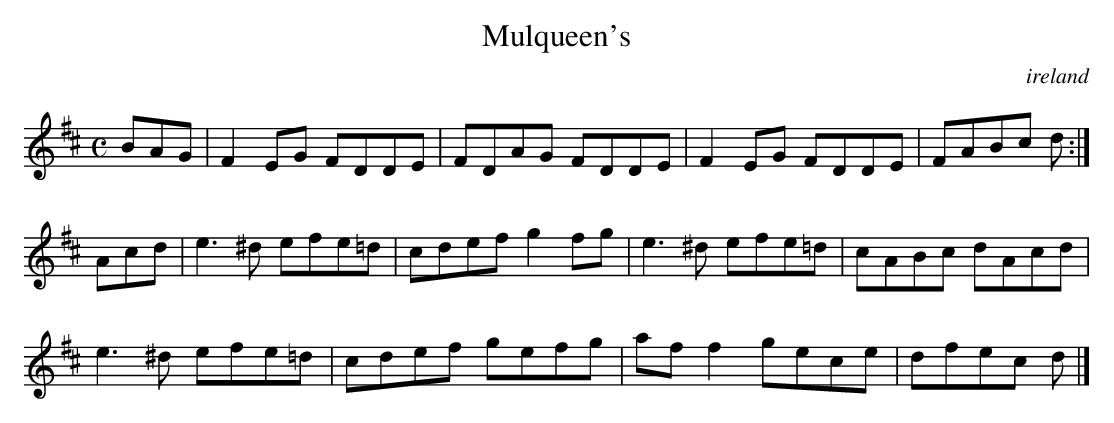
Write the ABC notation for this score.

X:1
T:Mulqueen's
O:ireland
M:C
L:1/8
K:D Major
BAG|F2EG FDDE|FDAG FDDE|F2EG FDDE|FABc d:|!
Acd|e3^d efe=d|cdef g2fg|e3^d efe=d|cABc dAcd|!
e3^d efe=d|cdef gefg|aff2 gece|dfec d|]!
